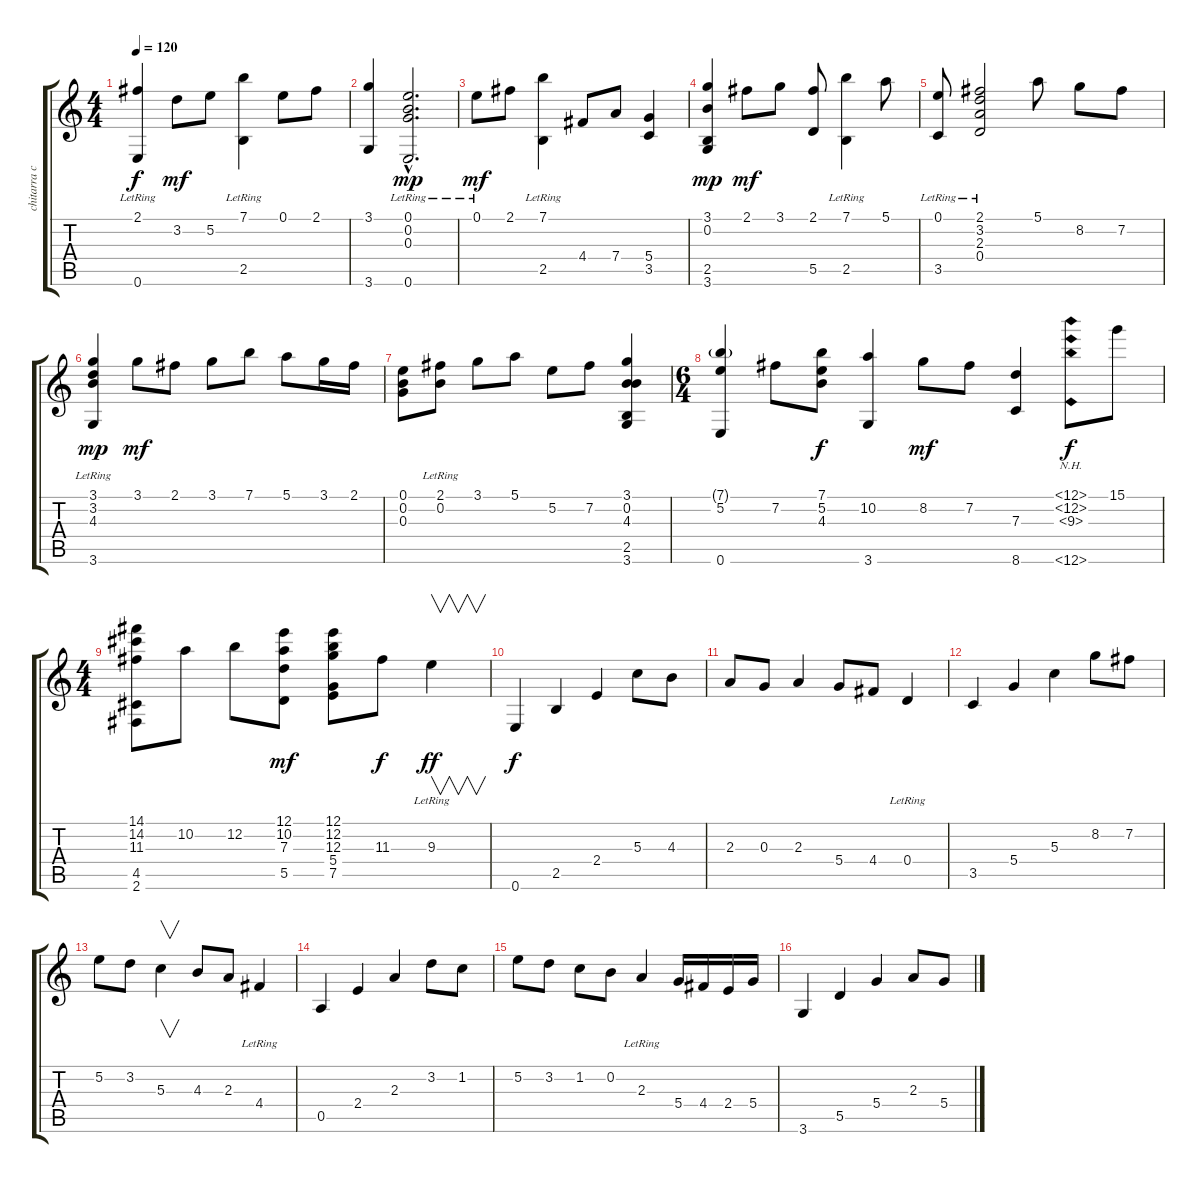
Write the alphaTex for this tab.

\track ("chitarra classica" "chitarra c") {instrument acousticguitarsteel}
\staff {score tabs}
\tuning (E4 B3 G3 D3 A2 E2) {hide}
\ts (4 4)
\tempo 120
\clef g2
\ks c
(2.1 0.6{lr}).4{dy f instrument acousticguitarsteel} 3.2.8{dy mf} 5.2.8 (7.1 2.5{lr}).4 0.1.8 2.1.8 |
(3.1 3.6).4 (0.1{hac lr} 0.2{hac lr} 0.3{hac lr} 0.6{hac lr}).2{d dy mp} |
0.1{lr}.8{dy mf} 2.1.8 (7.1 2.5{lr}).4 4.4.8 7.4.8 (5.4 3.5).4 |
(3.1 0.2 2.5 3.6).4{dy mp} 2.1.8{dy mf} 3.1.8 (2.1 5.5).8 (7.1{lr} 2.5).4 5.1.8 |
(0.1{lr} 3.5).8 (2.1{lr} 3.2{lr} 2.3{lr} 0.4{lr}).2 5.1.8 8.2.8 7.2.8 |
(3.1 3.2 4.3 3.6{lr}).4{dy mp} 3.1.8{dy mf} 2.1.8 3.1.8 7.1.8 5.1.8 3.1.16 2.1.16 |
(0.1 0.2 0.3).8 (2.1{lr} 0.2).8 3.1.8 5.1.8 5.2.8 7.2.8 (3.1 0.2 4.3 2.5 3.6).4 |
\ts (6 4)
(7.1{g} 5.2 0.6).4 7.2.8 (7.1 5.2 4.3).8{dy f} (10.2 3.6).4 8.2.8{dy mf} 7.2.8 (7.3 8.6).4 (12.1{nh} 12.2{nh} 9.3{nh} 0.6{nh}).8{dy f} 15.1.8 |
\ts (4 4)
(14.1 14.2 11.3 4.5 2.6).8 10.2.8 12.2.8 (12.1 10.2 7.3 5.5).8{dy mf} (12.1 12.2 12.3 5.4 7.5).8 11.3.8{dy f} 9.3{lr}.4{v dy ff} |
0.6.4{dy f} 2.5.4 2.4.4 5.3.8 4.3.8 |
2.3.8 0.3.8 2.3.4 5.4.8 4.4.8 0.4{lr}.4 |
3.5.4 5.4.4 5.3.4 8.2.8 7.2.8 |
5.2.8 3.2.8 5.3.4{v} 4.3.8 2.3.8 4.4{lr}.4 |
0.5.4 2.4.4 2.3.4 3.2.8 1.2.8 |
5.2.8 3.2.8 1.2.8 0.2.8 2.3{lr}.4 5.4.16 4.4.16 2.4.16 5.4.16 |
3.6.4 5.5.4 5.4.4 2.3.8 5.4.8
